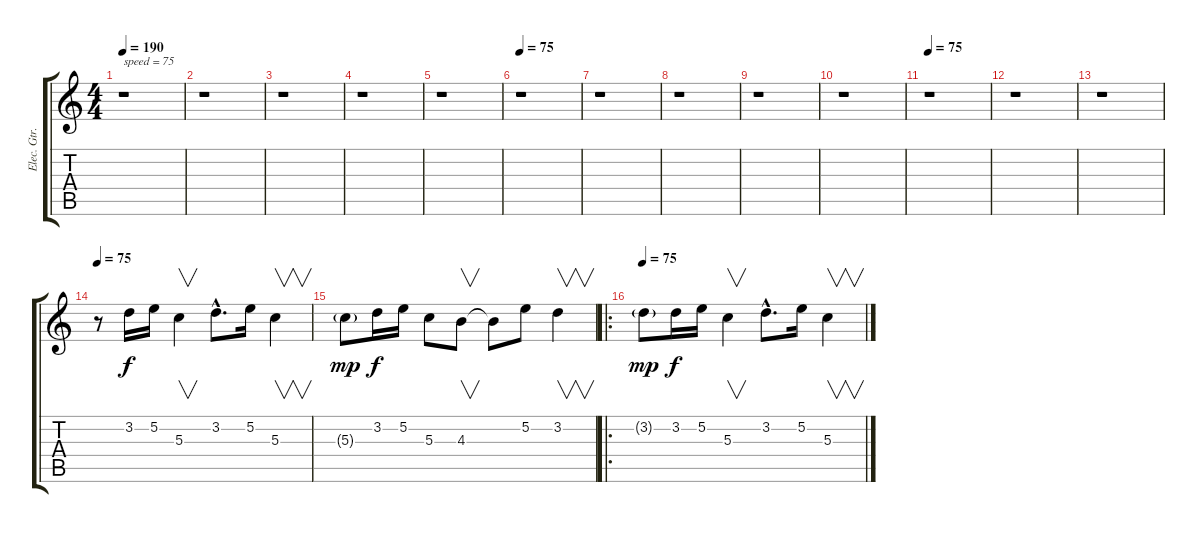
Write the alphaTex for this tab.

\track ("Elec. Gtr. II" "Elec. Gtr.") {instrument distortionguitar}
\staff {score tabs}
\tuning (E4 B3 G3 D3 A2 E2) {hide}
\ts (4 4)
\tempo 190
\tempo 75
\tempo 190
\clef g2
\ks c
r.1{txt "speed = 75" dy f instrument distortionguitar} |
r.1 |
r.1 |
r.1 |
r.1 |
\tempo 75
r.1 |
r.1 |
r.1 |
r.1 |
r.1 |
\tempo 75
r.1 |
r.1 |
r.1 |
\tempo 75
r.8 3.2.16 5.2.16 5.3.4{v} 3.2{hac}.8{d} 5.2.16 5.3.4{v} |
5.3{g}.8{dy mp} 3.2.16{dy f} 5.2.16 5.3.8 4.3.8{v} 4.3{t}.8 5.2.8 3.2.4{v} |
\ro
\tempo 75
3.2{g}.8{dy mp} 3.2.16{dy f} 5.2.16 5.3.4{v} 3.2{hac}.8{d} 5.2.16 5.3.4{v}
